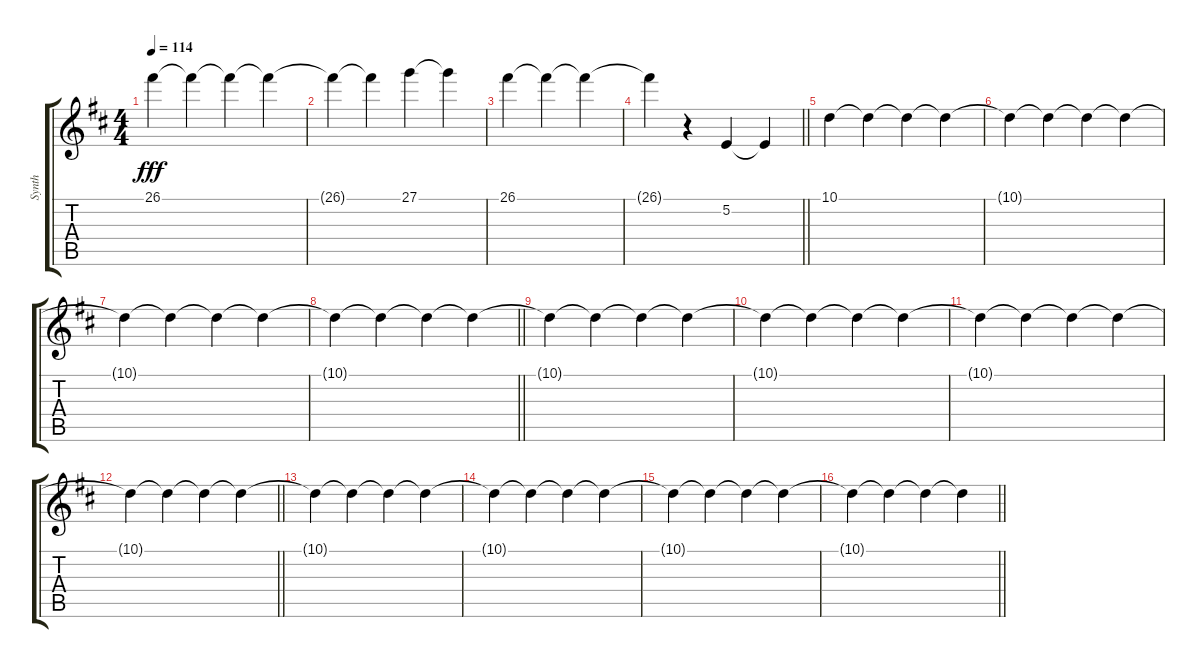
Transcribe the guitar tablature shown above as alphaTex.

\track ("Synth" "Synth") {instrument fx6goblins}
\staff {score tabs}
\tuning (E4 B3 G3 D3 A2 E2) {hide}
\ts (4 4)
\tempo 114
\clef g2
\ks d
26.1.4{dy fff volume 7} 26.1{t}.4 26.1{t}.4 26.1{t}.4 |
26.1{t}.4 26.1{t}.4 27.1.4 27.1{t}.4 |
26.1.4 26.1{t}.4 26.1{t}.4 |
\barLineRight lightlight
26.1{t}.4 r.4 5.2.4 5.2{t}.4 |
10.1.4 10.1{t}.4 10.1{t}.4 10.1{t}.4 |
10.1{t}.4 10.1{t}.4 10.1{t}.4 10.1{t}.4 |
10.1{t}.4 10.1{t}.4 10.1{t}.4 10.1{t}.4 |
\barLineRight lightlight
10.1{t}.4 10.1{t}.4 10.1{t}.4 10.1{t}.4 |
10.1{t}.4 10.1{t}.4 10.1{t}.4 10.1{t}.4 |
10.1{t}.4 10.1{t}.4 10.1{t}.4 10.1{t}.4 |
10.1{t}.4 10.1{t}.4 10.1{t}.4 10.1{t}.4 |
\barLineRight lightlight
10.1{t}.4 10.1{t}.4 10.1{t}.4 10.1{t}.4 |
10.1{t}.4 10.1{t}.4 10.1{t}.4 10.1{t}.4 |
10.1{t}.4 10.1{t}.4 10.1{t}.4 10.1{t}.4 |
10.1{t}.4 10.1{t}.4 10.1{t}.4 10.1{t}.4 |
\barLineRight lightlight
10.1{t}.4 10.1{t}.4 10.1{t}.4 10.1{t}.4
